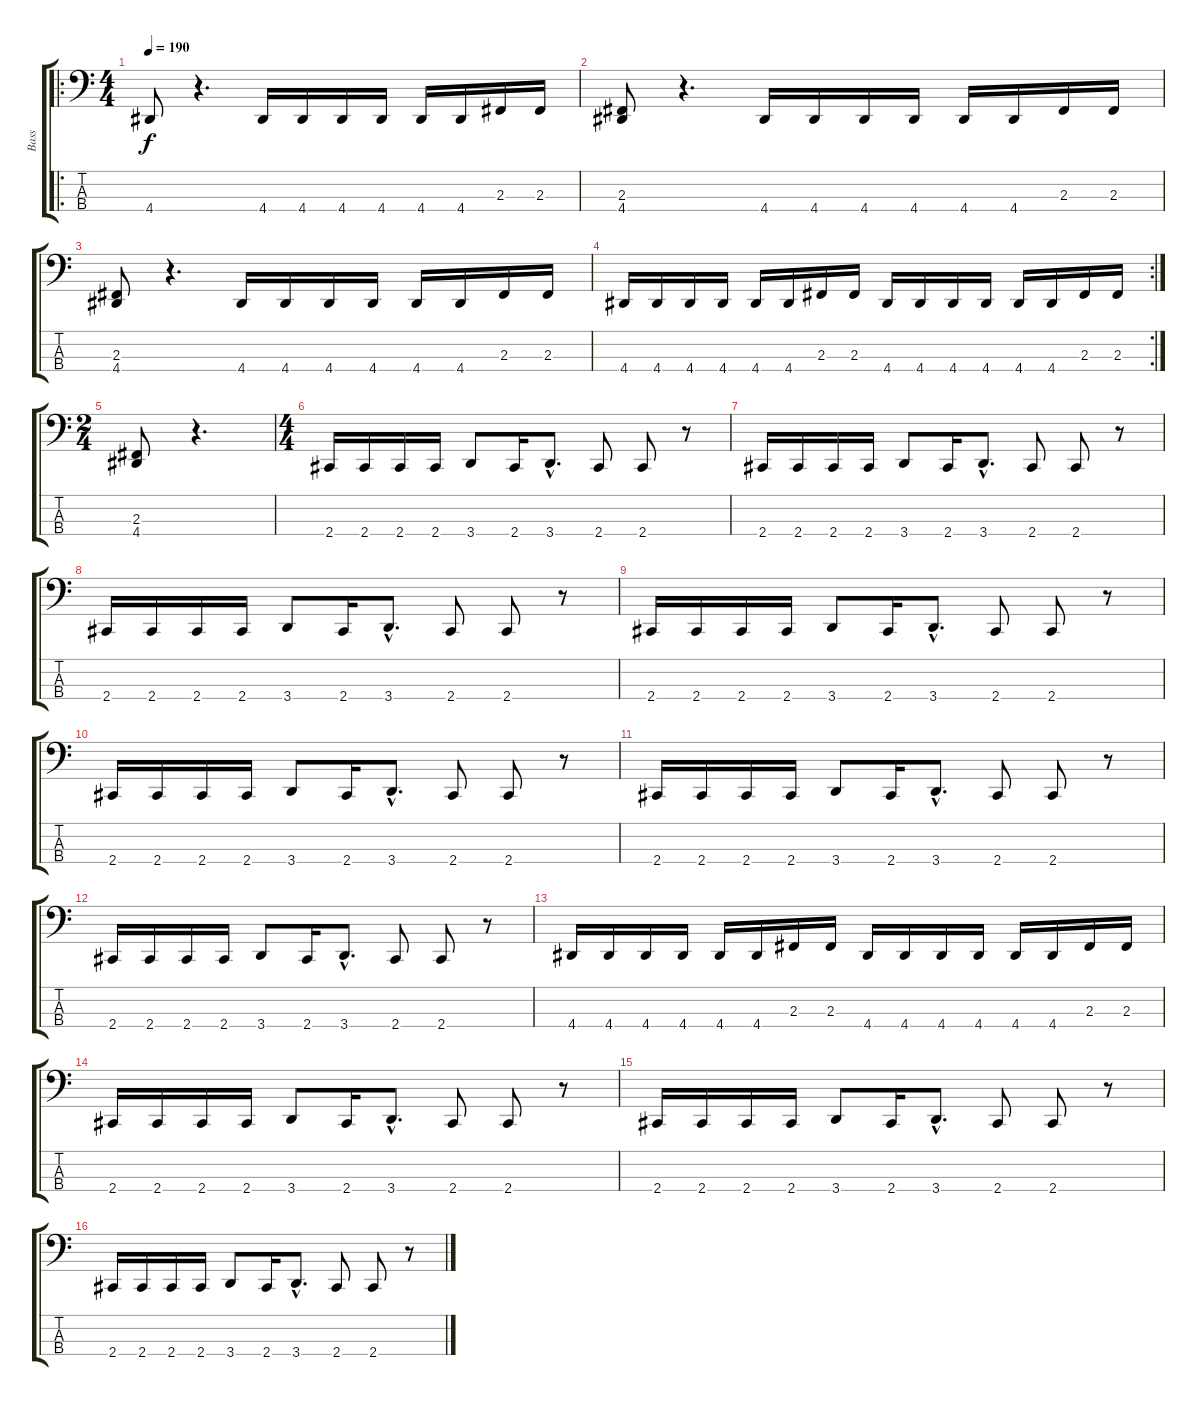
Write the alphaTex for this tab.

\track ("Bass" "Bass") {instrument electricbasspick}
\staff {score tabs}
\tuning (D2 A1 E1 B0) {hide}
\ro
\ts (4 4)
\tempo 190
\clef f4
\ks c
4.4.8{dy f instrument electricbasspick} r.4{d} 4.4.16 4.4.16 4.4.16 4.4.16 4.4.16 4.4.16 2.3.16 2.3.16 |
(2.3 4.4).8 r.4{d} 4.4.16 4.4.16 4.4.16 4.4.16 4.4.16 4.4.16 2.3.16 2.3.16 |
(2.3 4.4).8 r.4{d} 4.4.16 4.4.16 4.4.16 4.4.16 4.4.16 4.4.16 2.3.16 2.3.16 |
\rc 2
4.4.16 4.4.16 4.4.16 4.4.16 4.4.16 4.4.16 2.3.16 2.3.16 4.4.16 4.4.16 4.4.16 4.4.16 4.4.16 4.4.16 2.3.16 2.3.16 |
\ts (2 4)
(2.3 4.4).8 r.4{d} |
\ts (4 4)
2.4.16 2.4.16 2.4.16 2.4.16 3.4.8 2.4.16 3.4{hac}.8{d} 2.4.8 2.4.8 r.8 |
2.4.16 2.4.16 2.4.16 2.4.16 3.4.8 2.4.16 3.4{hac}.8{d} 2.4.8 2.4.8 r.8 |
2.4.16 2.4.16 2.4.16 2.4.16 3.4.8 2.4.16 3.4{hac}.8{d} 2.4.8 2.4.8 r.8 |
2.4.16 2.4.16 2.4.16 2.4.16 3.4.8 2.4.16 3.4{hac}.8{d} 2.4.8 2.4.8 r.8 |
2.4.16 2.4.16 2.4.16 2.4.16 3.4.8 2.4.16 3.4{hac}.8{d} 2.4.8 2.4.8 r.8 |
2.4.16 2.4.16 2.4.16 2.4.16 3.4.8 2.4.16 3.4{hac}.8{d} 2.4.8 2.4.8 r.8 |
2.4.16 2.4.16 2.4.16 2.4.16 3.4.8 2.4.16 3.4{hac}.8{d} 2.4.8 2.4.8 r.8 |
4.4.16 4.4.16 4.4.16 4.4.16 4.4.16 4.4.16 2.3.16 2.3.16 4.4.16 4.4.16 4.4.16 4.4.16 4.4.16 4.4.16 2.3.16 2.3.16 |
2.4.16 2.4.16 2.4.16 2.4.16 3.4.8 2.4.16 3.4{hac}.8{d} 2.4.8 2.4.8 r.8 |
2.4.16 2.4.16 2.4.16 2.4.16 3.4.8 2.4.16 3.4{hac}.8{d} 2.4.8 2.4.8 r.8 |
2.4.16 2.4.16 2.4.16 2.4.16 3.4.8 2.4.16 3.4{hac}.8{d} 2.4.8 2.4.8 r.8
